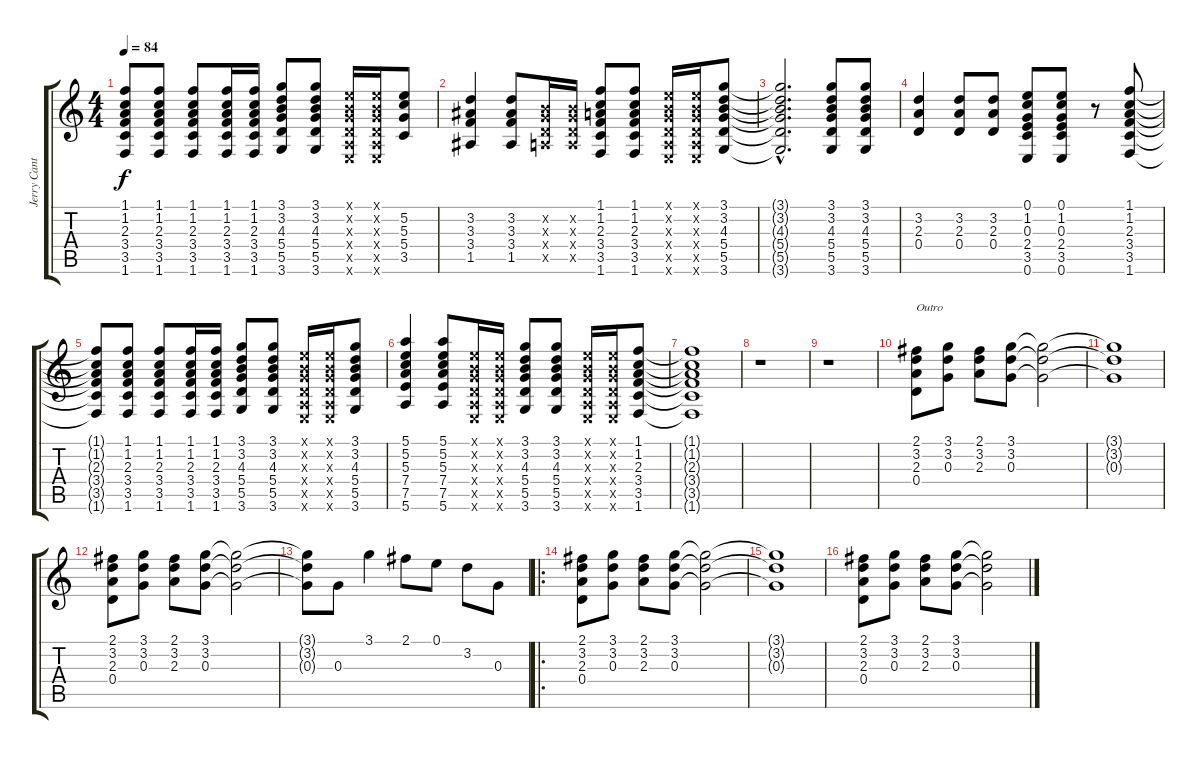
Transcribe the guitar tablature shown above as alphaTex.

\track ("Jerry Cantrell(Acoustic)" "Jerry Cant") {instrument acousticguitarsteel}
\staff {score tabs}
\tuning (E4 B3 G3 D3 A2 E2) {hide}
\ts (4 4)
\tempo 84
\clef g2
\ks c
(1.1{t} 1.2{t} 2.3{t} 3.4{t} 3.5{t} 1.6{t}).8{dy f} (1.1 1.2 2.3 3.4 3.5 1.6).8 (1.1 1.2 2.3 3.4 3.5 1.6).8 (1.1 1.2 2.3 3.4 3.5 1.6).16 (1.1 1.2 2.3 3.4 3.5 1.6).16 (3.1 3.2 4.3 5.4 5.5 3.6).8 (3.1 3.2 4.3 5.4 5.5 3.6).8 (0.1{x} 0.2{x} 0.3{x} 0.4{x} 0.5{x} 0.6{x}).16 (0.1{x} 0.2{x} 0.3{x} 0.4{x} 0.5{x} 0.6{x}).16 (5.2 5.3 5.4 3.5).8 |
(3.2 3.3 3.4 1.5).4 (3.2 3.3 3.4 1.5).8 (0.2{x} 0.3{x} 0.4{x} 0.5{x}).16 (0.2{x} 0.3{x} 0.4{x} 0.5{x}).16 (1.1 1.2 2.3 3.4 3.5 1.6).8 (1.1 1.2 2.3 3.4 3.5 1.6).8 (0.1{x} 0.2{x} 0.3{x} 0.4{x} 0.5{x} 0.6{x}).16 (0.1{x} 0.2{x} 0.3{x} 0.4{x} 0.5{x} 0.6{x}).16 (3.1 3.2 4.3 5.4 5.5 3.6).8 |
(3.1{hac t} 3.2{hac t} 4.3{hac t} 5.4{hac t} 5.5{hac t} 3.6{hac t}).2{d} (3.1 3.2 4.3 5.4 5.5 3.6).8 (3.1 3.2 4.3 5.4 5.5 3.6).8 |
(3.2 2.3 0.4).4 (3.2 2.3 0.4).8 (3.2 2.3 0.4).8 (0.1 1.2 0.3 2.4 3.5 0.6).8 (0.1 1.2 0.3 2.4 3.5 0.6).8 r.8 (1.1 1.2 2.3 3.4 3.5 1.6).8 |
(1.1{t} 1.2{t} 2.3{t} 3.4{t} 3.5{t} 1.6{t}).8 (1.1 1.2 2.3 3.4 3.5 1.6).8 (1.1 1.2 2.3 3.4 3.5 1.6).8 (1.1 1.2 2.3 3.4 3.5 1.6).16 (1.1 1.2 2.3 3.4 3.5 1.6).16 (3.1 3.2 4.3 5.4 5.5 3.6).8 (3.1 3.2 4.3 5.4 5.5 3.6).8 (0.1{x} 0.2{x} 0.3{x} 0.4{x} 0.5{x} 0.6{x}).16 (0.1{x} 0.2{x} 0.3{x} 0.4{x} 0.5{x} 0.6{x}).16 (3.1 3.2 4.3 5.4 5.5 3.6).8 |
(5.1 5.2 5.3 7.4 7.5 5.6).4 (5.1 5.2 5.3 7.4 7.5 5.6).8 (0.1{x} 0.2{x} 0.3{x} 0.4{x} 0.5{x} 0.6{x}).16 (0.1{x} 0.2{x} 0.3{x} 0.4{x} 0.5{x} 0.6{x}).16 (3.1 3.2 4.3 5.4 5.5 3.6).8 (3.1 3.2 4.3 5.4 5.5 3.6).8 (0.1{x} 0.2{x} 0.3{x} 0.4{x} 0.5{x} 0.6{x}).16 (0.1{x} 0.2{x} 0.3{x} 0.4{x} 0.5{x} 0.6{x}).16 (1.1 1.2 2.3 3.4 3.5 1.6).8 |
(1.1{t} 1.2{t} 2.3{t} 3.4{t} 3.5{t} 1.6{t}).1 |
r.1 |
r.1 |
(2.1 3.2 2.3 0.4).8{txt "Outro"} (3.1 3.2 0.3).8 (2.1 3.2 2.3).8 (3.1 3.2 0.3).8 (3.1{t} 3.2{t} 0.3{t}).2 |
(3.1{t} 3.2{t} 0.3{t}).1 |
(2.1 3.2 2.3 0.4).8 (3.1 3.2 0.3).8 (2.1 3.2 2.3).8 (3.1 3.2 0.3).8 (3.1{t} 3.2{t} 0.3{t}).2 |
(3.1{t} 3.2{t} 0.3{t}).8 0.3.8 3.1.4 2.1.8 0.1.8 3.2.8 0.3.8 |
\ro
(2.1 3.2 2.3 0.4).8 (3.1 3.2 0.3).8 (2.1 3.2 2.3).8 (3.1 3.2 0.3).8 (3.1{t} 3.2{t} 0.3{t}).2 |
(3.1{t} 3.2{t} 0.3{t}).1 |
(2.1 3.2 2.3 0.4).8 (3.1 3.2 0.3).8 (2.1 3.2 2.3).8 (3.1 3.2 0.3).8 (3.1{t} 3.2{t} 0.3{t}).2
